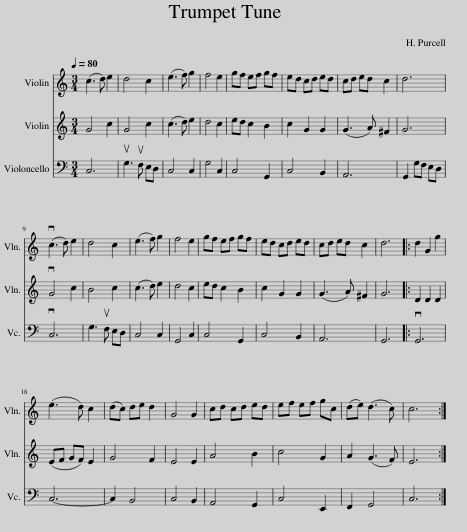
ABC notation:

X:1
%%score 1 2 3
L:1/8
Q:1/4=80
M:3/4
I:linebreak $
K:C
V:1 treble
V:2 treble
V:3 bass
V:1
 (c3 d) e2 | d4 c2 | (e3 f) g2 | f4 e2 | gf ef gf | %5
 ed cd ed | cd ed c2 | d6 |$ (vc3 d) e2 | d4 c2 | %10
 (e3 f) g2 | f4 e2 | gf ef gf | ed cd ed | cd ed c2 | %15
 d6 |: d2 G2 g2 |$ (e3 d) c2 | (dc) de d2 | G4 G2 | %20
 cd cd ed | ef ef gc | (de) (d3 c) | c6 :| %24
V:2
 G4 c2 | G4 c2 | (c3 d) e2 | d4 c2 | ed c2 B2 | %5
 c2 G2 G2 | (G3 A) ^F2 | G6 |$ vG4 c2 | B4 c2 | %10
 (c3 d) e2 | d4 c2 | ed c2 B2 | c2 G2 G2 | (G3 A) ^F2 | %15
 G6 |: D2 D2 D2 |$ (EF GF) E2 | G4 F2 | E4 E2 | %20
 A4 B2 | c4 G2 | A2 (G3 F) | E6 :| %24
V:3
 C,6 | uG,3 uF, E,D, | C,4 C,2 | G,4 C,2 | C,4 G,,2 | %5
 C,4 B,,2 | A,,6 | G,,2 G,F, E,D, |$ vC,6 | G,3 uF, E,D, | %10
 C,4 C,2 | G,,4 C,2 | C,4 G,,2 | C,4 B,,2 | A,,6 | %15
 G,,6 |: vG,,6 |$ C,6- | C,2 B,,4 | C,4 B,,2 | %20
 A,,4 G,,2 | C,4 E,,2 | F,,2 G,,4 | C,6 :| %24
